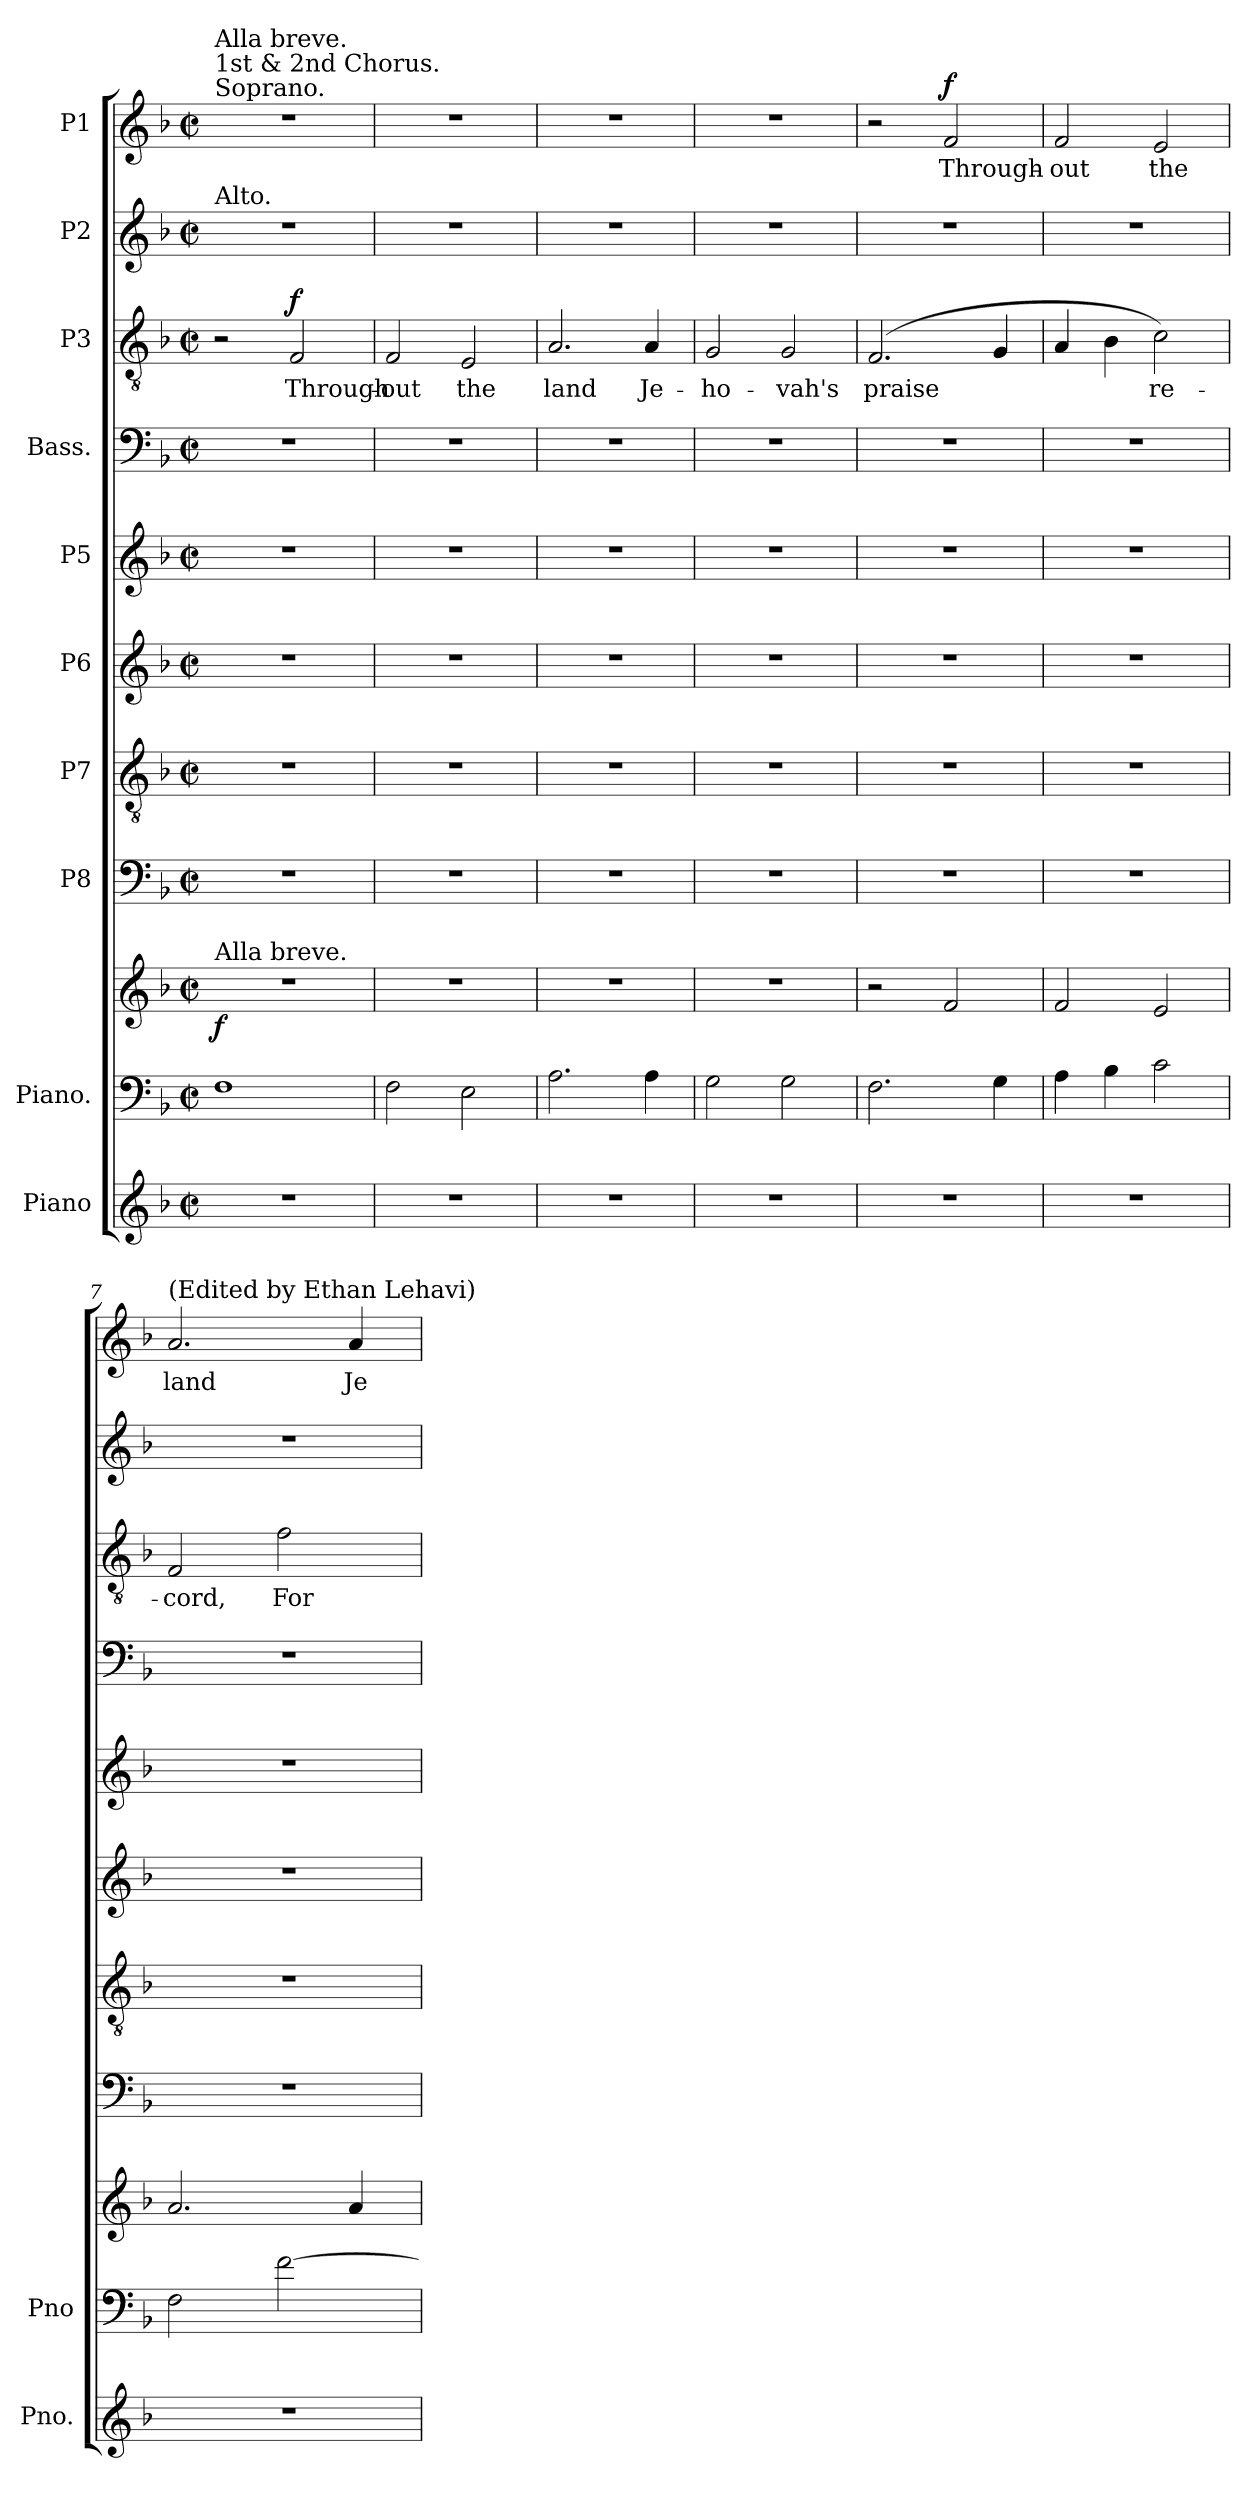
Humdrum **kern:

**kern	**kern	**kern	**dynam	**kern	**kern	**kern	**kern	**kern	**kern	**text	**dynam	**kern	**kern	**text	**dynam
*part10	*part9	*part9	*part9	*part8	*part7	*part6	*part5	*part4	*part3	*part3	*part3	*part2	*part1	*part1	*part1
*staff11	*staff10	*staff9	*staff9/10	*staff8	*staff7	*staff6	*staff5	*staff4	*staff3	*staff3	*staff3	*staff2	*staff1	*staff1	*staff1
*I"Piano	*I"Piano.	*	*	*I"P8	*I"P7	*I"P6	*I"P5	*I"Bass.	*I"P3	*	*	*I"P2	*I"P1	*	*
*I'Pno.	*I'Pno	*	*	*	*	*	*	*	*	*	*	*	*	*	*
*clefG2	*clefF4	*clefG2	*	*clefF4	*clefGv2	*clefG2	*clefG2	*clefF4	*clefGv2	*	*	*clefG2	*clefG2	*	*
*k[b-]	*k[b-]	*k[b-]	*	*k[b-]	*k[b-]	*k[b-]	*k[b-]	*k[b-]	*k[b-]	*	*	*k[b-]	*k[b-]	*	*
*F:	*F:	*F:	*	*F:	*F:	*F:	*F:	*F:	*F:	*	*	*F:	*F:	*	*
*M2/2	*M2/2	*M2/2	*	*M2/2	*M2/2	*M2/2	*M2/2	*M2/2	*M2/2	*	*	*M2/2	*M2/2	*	*
*met(c|)	*met(c|)	*met(c|)	*	*met(c|)	*met(c|)	*met(c|)	*met(c|)	*met(c|)	*met(c|)	*	*	*met(c|)	*met(c|)	*	*
=1	=1	=1	=1	=1	=1	=1	=1	=1	=1	=1	=1	=1	=1	=1	=1
!	!	!	!	!	!	!	!	!	!	!	!	!	!LO:TX:a:t=Soprano.	!	!
!	!	!	!	!	!	!	!	!	!	!	!	!	!LO:TX:a:t=1st & 2nd Chorus.	!	!
!	!	!	!	!	!	!	!	!	!	!	!	!	!LO:TX:a:t=Alla breve.	!	!
!	!	!	!	!	!	!	!	!	!	!	!	!LO:TX:a:t=Alto.	!	!	!
!	!	!LO:TX:a:t=Alla breve.	!	!	!	!	!	!	!	!	!	!	!	!	!
!	!	!	!LO:DY:b	!	!	!	!	!	!	!	!	!	!	!	!
1r	1F	1r	f	1r	1r	1r	1r	1r	2r	.	.	1r	1r	.	.
!	!	!	!	!	!	!	!	!	!	!LO:LY:b	!LO:DY:b	!	!	!	!
.	.	.	.	.	.	.	.	.	2F/	Through-	f	.	.	.	.
=2	=2	=2	=2	=2	=2	=2	=2	=2	=2	=2	=2	=2	=2	=2	=2
!	!	!	!	!	!	!	!	!	!	!LO:LY:b	!	!	!	!	!
1r	2F\	1r	.	1r	1r	1r	1r	1r	2F/	-out	.	1r	1r	.	.
!	!	!	!	!	!	!	!	!	!	!LO:LY:b	!	!	!	!	!
.	2E\	.	.	.	.	.	.	.	2E/	the	.	.	.	.	.
=3	=3	=3	=3	=3	=3	=3	=3	=3	=3	=3	=3	=3	=3	=3	=3
!	!	!	!	!	!	!	!	!	!	!LO:LY:b	!	!	!	!	!
1r	2.A\	1r	.	1r	1r	1r	1r	1r	2.A/	land	.	1r	1r	.	.
!	!	!	!	!	!	!	!	!	!	!LO:LY:b	!	!	!	!	!
.	4A\	.	.	.	.	.	.	.	4A/	Je-	.	.	.	.	.
=4	=4	=4	=4	=4	=4	=4	=4	=4	=4	=4	=4	=4	=4	=4	=4
!	!	!	!	!	!	!	!	!	!	!LO:LY:b	!	!	!	!	!
1r	2G\	1r	.	1r	1r	1r	1r	1r	2G/	-ho-	.	1r	1r	.	.
!	!	!	!	!	!	!	!	!	!	!LO:LY:b	!	!	!	!	!
.	2G\	.	.	.	.	.	.	.	2G/	-vah's	.	.	.	.	.
=5	=5	=5	=5	=5	=5	=5	=5	=5	=5	=5	=5	=5	=5	=5	=5
!	!	!	!	!	!	!	!	!	!	!LO:LY:b	!	!	!	!	!
1r	2.F\	2r	.	1r	1r	1r	1r	1r	(>2.F/	praise	.	1r	2r	.	.
!	!	!	!	!	!	!	!	!	!	!	!	!	!	!LO:LY:b	!LO:DY:b
.	.	2f/	.	.	.	.	.	.	.	.	.	.	2f/	Through-	f
!	!	!	!	!	!	!	!	!	!	!LO:LY:b	!	!	!	!	!
.	4G\	.	.	.	.	.	.	.	4G/	.	.	.	.	.	.
=6	=6	=6	=6	=6	=6	=6	=6	=6	=6	=6	=6	=6	=6	=6	=6
!	!	!	!	!	!	!	!	!	!	!LO:LY:b	!	!	!	!LO:LY:b	!
1r	4A\	2f/	.	1r	1r	1r	1r	1r	4A/	.	.	1r	2f/	-out	.
!	!	!	!	!	!	!	!	!	!	!LO:LY:b	!	!	!	!	!
.	4B-\	.	.	.	.	.	.	.	4B-\	.	.	.	.	.	.
!	!	!	!	!	!	!	!	!	!	!LO:LY:b	!	!	!	!LO:LY:b	!
.	2c\	2e/	.	.	.	.	.	.	2c\)	re-	.	.	2e/	the	.
=7	=7	=7	=7	=7	=7	=7	=7	=7	=7	=7	=7	=7	=7	=7	=7
!	!	!	!	!	!	!	!	!	!	!	!	!	!LO:TX:a:t=(Edited by Ethan Lehavi)	!	!
!	!	!	!	!	!	!	!	!	!	!LO:LY:b	!	!	!	!LO:LY:b	!
1r	2F\	2.a/	.	1r	1r	1r	1r	1r	2F/	-cord,	.	1r	2.a/	land	.
!	!	!	!	!	!	!	!	!	!	!LO:LY:b	!	!	!	!	!
.	[2f\	.	.	.	.	.	.	.	2f\	For	.	.	.	.	.
!	!	!	!	!	!	!	!	!	!	!	!	!	!	!LO:LY:b	!
.	.	4a/	.	.	.	.	.	.	.	.	.	.	4a/	Je-	.
=	=	=	=	=	=	=	=	=	=	=	=	=	=	=	=
*-	*-	*-	*-	*-	*-	*-	*-	*-	*-	*-	*-	*-	*-	*-	*-
